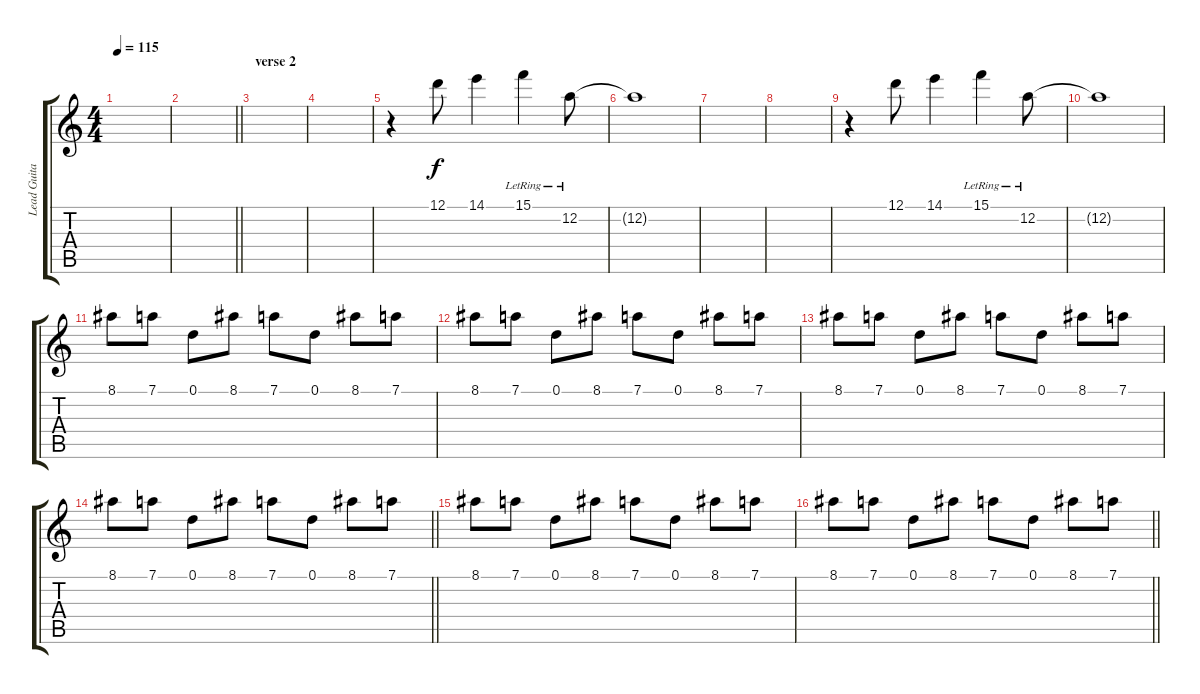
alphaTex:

\track ("Lead Guitar" "Lead Guita") {instrument overdrivenguitar}
\staff {score tabs}
\tuning (D4 A3 F3 C3 G2 C2) {hide}
\ts (4 4)
\tempo 115
\clef g2
\ks c
|
\barLineRight lightlight
|
\section ("" "verse 2")
|
|
r.4 12.1.8 14.1.4 15.1{lr}.4 12.2{lr}.8 |
12.2{t}.1 |
|
|
r.4 12.1.8 14.1.4 15.1{lr}.4 12.2{lr}.8 |
12.2{t}.1 |
8.1.8 7.1.8 0.1.8 8.1.8 7.1.8 0.1.8 8.1.8 7.1.8 |
8.1.8 7.1.8 0.1.8 8.1.8 7.1.8 0.1.8 8.1.8 7.1.8 |
8.1.8 7.1.8 0.1.8 8.1.8 7.1.8 0.1.8 8.1.8 7.1.8 |
\barLineRight lightlight
8.1.8 7.1.8 0.1.8 8.1.8 7.1.8 0.1.8 8.1.8 7.1.8 |
8.1.8 7.1.8 0.1.8 8.1.8 7.1.8 0.1.8 8.1.8 7.1.8 |
\barLineRight lightlight
8.1.8 7.1.8 0.1.8 8.1.8 7.1.8 0.1.8 8.1.8 7.1.8
